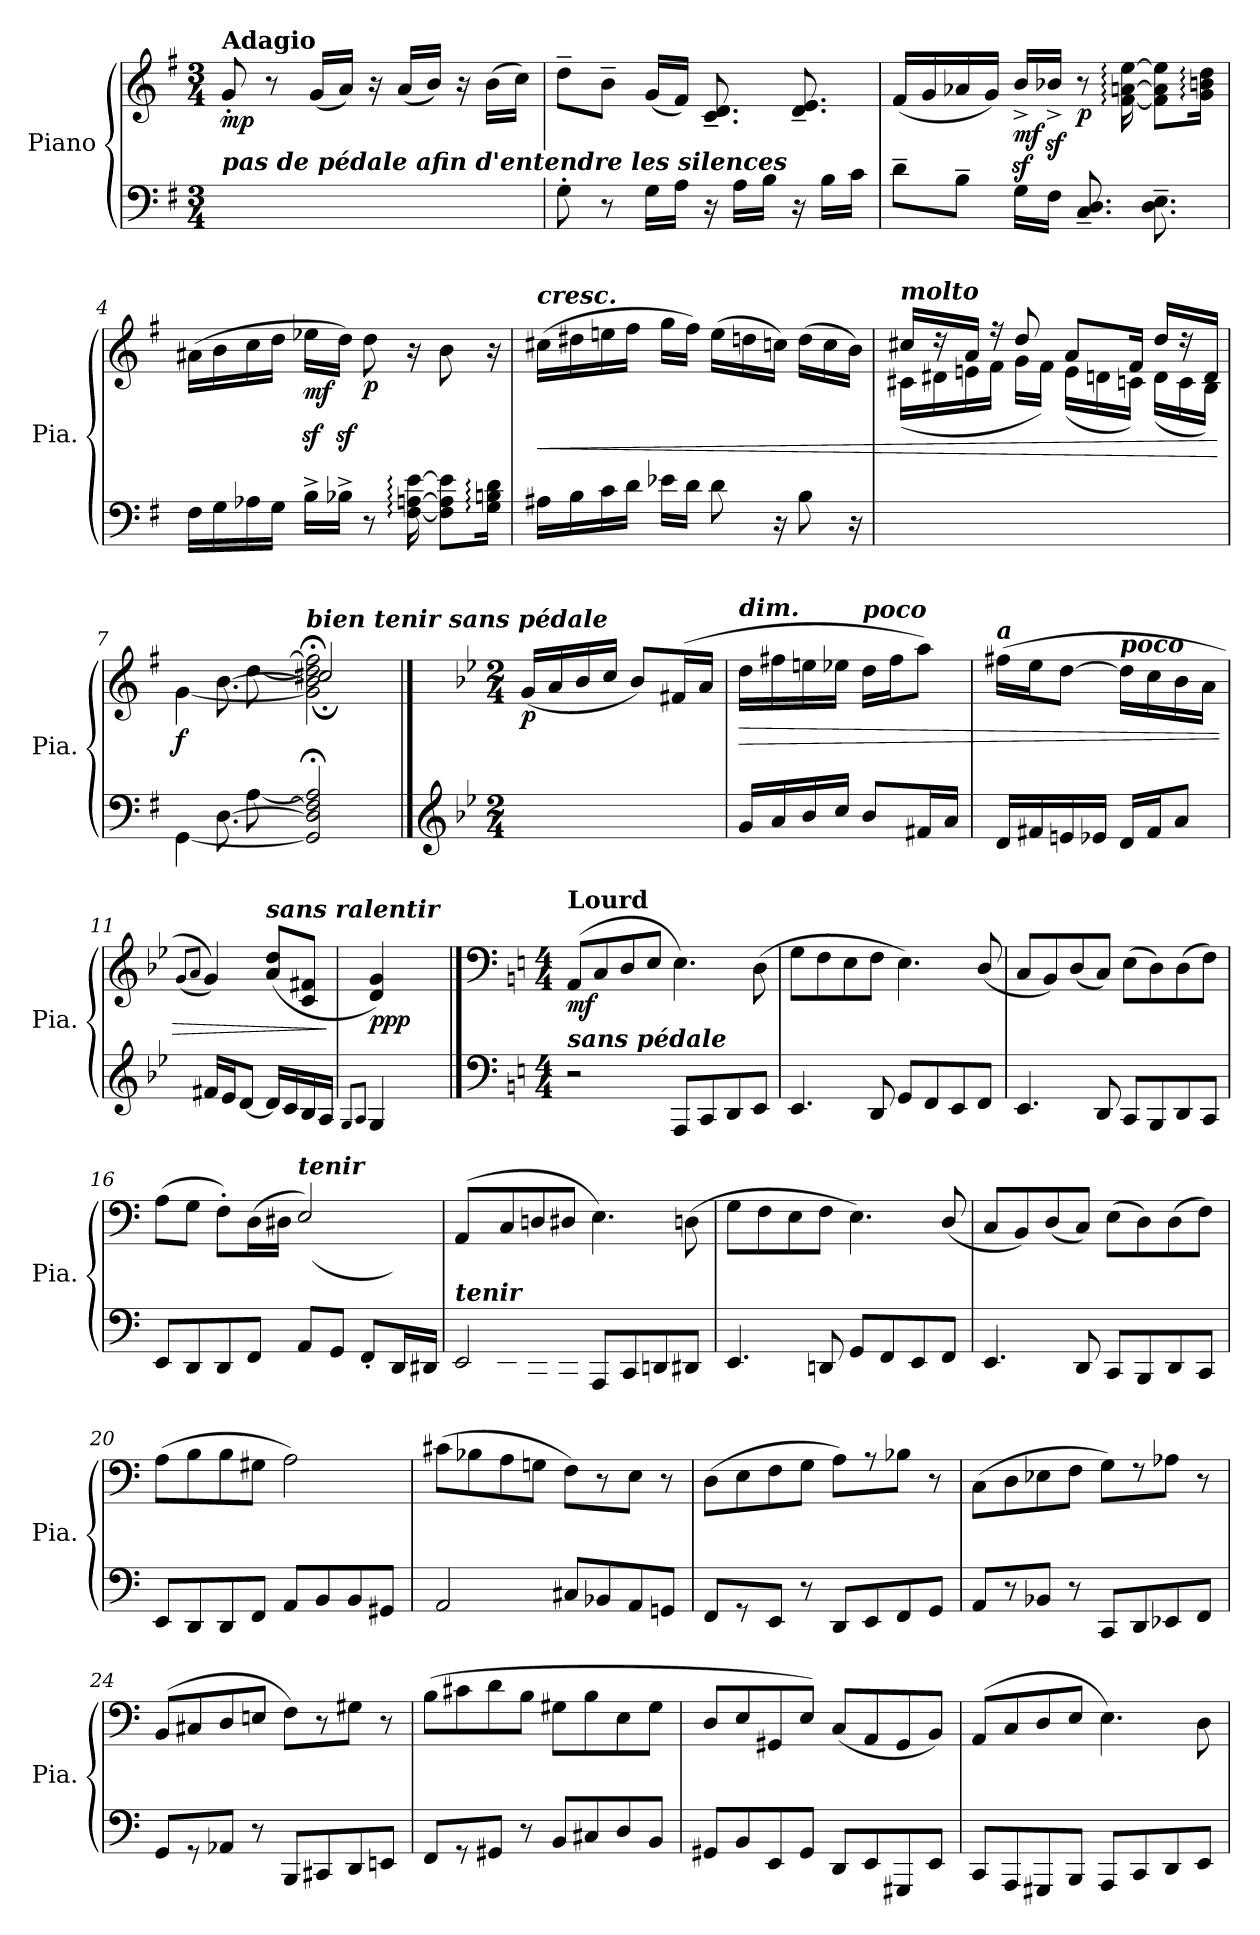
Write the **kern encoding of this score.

**kern	**kern	**dynam
*part1	*part1	*part1
*staff2	*staff1	*staff1/2
*I"Piano	*	*
*I'Pia.	*	*
*clefF4	*clefG2	*
*k[f#]	*k[f#]	*
*M3/4	*M3/4	*
*MM67	*MM67	*
=1	=1	=1
!	!LO:TX:a:B:t=Adagio	!
!LO:TX:a:Bi:t=pas de pédale afin d'entendre les silences	!	!
!	!	!LO:DY:b
2.ryy	8g'/	mp
.	8r	.
.	(16g/LL	.
.	16a/JJ)	.
.	16r	.
.	(16a/LL	.
.	16b/JJ)	.
.	16r	.
.	(16b\LL	.
.	16cc\JJ)	.
=2	=2	=2
8G'\	8dd~\L	.
8r	8b~\J	.
16G\LL	(16g/LL	.
16A\JJ	16f#/JJ)	.
16r	8.c/~ 8.d/~	.
16A\LL	.	.
16B\JJ	.	.
16r	8.d/~ 8.e/~	.
16B\LL	.	.
16c\JJ	.	.
=3	=3	=3
8d~\L	(16f#/LL	.
.	16g/	.
8B~\J	16a-X/	.
.	16g/JJ)	.
!	!	!LO:DY:b
16G\LL	16bz<^/LL	mf
16F#\JJ	16b-Xz<^/JJ	.
!	!	!LO:DY:b
8.C/~ 8.D/~	8r	p
.	[16f#\: [16an\: [16ee\:	.
8.D\~ 8.E\~	8f#\] 8a\] 8ee\]L	.
.	16g\: 16bn\: 16dd\:Jk	.
!!LO:LB:g=z
=4	=4	=4
16F#\LL	(16a#X\LL	.
16G\	16b\	.
16A-X\	16cc\	.
16G\JJ	16dd\JJ	.
!	!	!LO:DY:b
16B^\LL	16ee-Xz<\LL	mf
16B-X^\JJ	16ddz<\JJ)	.
!	!	!LO:DY:b
8r	8dd\	p
[16F#\: [16An\: [16e\:	16r	.
8F#\] 8A\] 8e\]L	8b\	.
16G\: 16Bn\: 16d\:Jk	16r	.
=5	=5	=5
!	!LO:TX:a:Bi:t=cresc.	!
!	!	!LO:HP:b
16A#X\LL	(16cc#X\LL	<
16B\	16dd#X\	.
16c\	16een\	.
16d\JJ	16ff#\JJ	.
16e-X\LL	16gg\LL	.
16d\JJ	16ff#\JJ)	.
8d\	(16ee\LL	.
.	16ddn\	.
16r	16ccn\JJ)	.
8B\	(16dd\LL	.
.	16cc\	.
16r	16b\JJ)	.
!!LO:LB:g=z
=6	=6	=6
*	*^	*
!	!LO:TX:a:Bi:t=molto	!	!
2.ryy	16cc#X/LL	(16c#X\LL	.
.	16rdd	16d#X\	.
.	16a/JJ	16en\	.
.	16rff	16f#\JJ	.
.	8dd/	16g\LL	.
.	.	16f#\JJ)	.
.	8a/L	(16e\LL	.
.	.	16dn\	.
.	16f#/Jk	16cn\JJ)	.
.	16dd/LL	(16d\LL	.
.	16rdd	16c\	.
.	16d/JJ	16B\JJ)	.
*	*v	*v	*
.	.	[
=7	=7	=7
*^	*^	*
*	*^	*	*^	*
*	*	*^	*	*	*^	*
!	!	!	!	!	!	!	!	!LO:DY:b
16GG/LLyy	[4GG\	16ryy	8ryy	16g/LLyy	[4g\	16ryy	8ryy	f
16D/yy	.	[8.D\	.	16b/yy	.	[8.b\	.	.
16A/yy	.	.	[8A\	16dd/yy	.	.	[8dd\	.
[16F#/JJ	.	.	.	[16ff#/JJ	.	.	.	.
!	!	!	!	!LO:TX:a:Bi:t=bien tenir sans pédale	!	!	!	!
2GG/]; 2D/]; 2F#/]; 2A/];	2ryy	2ryy	2ryy	2g\];< 2b\];< 2dd\];< 2ff#\];<	2cc#X;</	2ryy	2ryy	.
*v	*v	*v	*v	*	*	*	*	*
*	*v	*v	*v	*v	*
!!LO:LB:g=z
==8	==8	==8
*clefG2	*	*
*k[b-e-]	*k[b-e-]	*
*M2/4	*M2/4	*
*	*MM47	*
*^	*^	*
*	*^	*	*^	*
*	*	*^	*	*	*^	*
!	!	!	!	!LO:TX:a:B:t=Grave	!	!	!	!
!LO:TX:a:Bi:t=legato - sans pédale	!	!	!	!	!	!	!	!
!	!	!	!	!	!	!	!	!LO:DY:b
*v	*v	*v	*v	*	*	*	*	*
*	*v	*v	*v	*v	*
2ryy	(16g/LL	p
.	16a/	.
.	16b-/	.
.	16cc/JJ	.
.	8b-/L)	.
.	(>16f#X/L	.
.	16a/JJ	.
=9	=9	=9
!	!LO:TX:a:Bi:t=dim.	!
!	!	!LO:HP:b
16g/LL	16dd\LL	>
16a/	16ff#X\	.
16b-/	16een\	.
16cc/JJ	16ee-X\JJ	.
!	!LO:TX:a:Bi:t=poco	!
8b-/L	16dd\LL	.
.	16ff#\J	.
16f#X/L	8aa\J)	.
16a/JJ	.	.
!!LO:LB:g=z
=10	=10	=10
!	!LO:TX:a:Bi:t=a	!
16d/LL	(16ff#X\LL	.
16f#X/	16ee-\J	.
16en/	[8dd\J	.
16e-X/JJ	.	.
!	!LO:TX:a:Bi:t=poco	!
16d/LL	16dd\LL]	.
16f#/J	16cc\	.
8a/J	16b-\	.
.	16a\JJ	.
=11	=11	=11
.	(8qg/L	.
.	8qa/J	.
16f#X/LL	4g/))	.
16e-/J	.	.
[8d/J	.	.
!	!LO:TX:a:Bi:t=sans ralentir	!
16d/LL]	(8a/ 8dd/L	.
16c/	.	.
16B-/	8c/ 8f#X/J	.
16A/JJ	.	.
.	.	]
=12	=12	=12
8qG/L	.	.
8qA/J	.	.
!	!	!LO:DY:b
4G/	4d/ 4g/)	ppp
4r;<yy	4ryy	.
!!LO:PB:g=z
==13	==13	==13
*clefF4	*clefF4	*
*k[]	*k[]	*
*M4/4	*M4/4	*
*	*MM137	*
!	!LO:TX:a:B:t=Lourd	!
!LO:TX:a:Bi:t=sans pédale	!	!
!	!	!LO:DY:b
2r	(8AA/L	mf
.	8C/	.
.	8D/	.
.	8E/J	.
8AAA/L	4.E\)	.
8CC/	.	.
8DD/	.	.
8EE/J	(8D\	.
=14	=14	=14
4.EE/	8G\L	.
.	8F\	.
.	8E\	.
8DD/	8F\J	.
8GG/L	4.E\)	.
8FF/	.	.
8EE/	.	.
8FF/J	(8D/	.
=15	=15	=15
4.EE/	8C/L	.
.	8BB/)	.
.	(8D/	.
8DD/	8C/J)	.
8CC/L	(8E\L	.
8BBB/	8D\)	.
8DD/	(8D\	.
8CC/J	8F\J)	.
!!LO:LB:g=z
=16	=16	=16
*	*^	*
8EE/L	(>8A\L	2ryy	.
8DD/	8G\J	.	.
8DD/	8F'\L)	.	.
8FF/J	(16D\L	.	.
.	16D#X\JJ	.	.
!	!LO:TX:a:Bi:t=tenir	!	!
8AA/L	2E/)	(8E\Lyy	.
8GG/J	.	8D#\	.
8FF'/L	.	8C\	.
16DD/L	.	8BB\J)	.
16DD#X/JJ	.	.	.
*	*v	*v	*
=17	=17	=17
*^	*	*
!LO:TX:a:Bi:t=tenir	!	!	!
2EE/	8EE\Lyy	(8AA/L	.
.	8DD#X\	8C/	.
.	8CC\	8Dn/	.
.	8BBB\J	8D#X/J	.
8AAA/L	2ryy	4.E\)	.
8CC/	.	.	.
8DDn/	.	.	.
8DD#X/J	.	(8Dn\	.
*v	*v	*	*
=18	=18	=18
4.EE/	8G\L	.
.	8F\	.
.	8E\	.
8DDn/	8F\J	.
8GG/L	4.E\)	.
8FF/	.	.
8EE/	.	.
8FF/J	(8D/	.
=19	=19	=19
4.EE/	8C/L	.
.	8BB/)	.
.	(8D/	.
8DD/	8C/J)	.
8CC/L	(8E\L	.
8BBB/	8D\)	.
8DD/	(8D\	.
8CC/J	8F\J)	.
!!LO:LB:g=z
=20	=20	=20
8EE/L	(8A\L	.
8DD/	8B\	.
8DD/	8B\	.
8FF/J	8G#X\J	.
8AA/L	2A\)	.
8BB/	.	.
8BB/	.	.
8GG#X/J	.	.
=21	=21	=21
2AA/	(8c#X\L	.
.	8B-X\	.
.	8A\	.
.	8Gn\J	.
8C#X/L	8F\L)	.
8BB-X/	8r	.
8AA/	8E\J	.
8GGn/J	8r	.
=22	=22	=22
8FF/L	(8D\L	.
8rGG	8E\	.
8EE/J	8F\	.
8r	8G\J	.
8DD/L	8A\L)	.
8EE/	8r	.
8FF/	8B-X\J	.
8GG/J	8r	.
=23	=23	=23
8AA/L	(8C\L	.
8r	8D\	.
8BB-X/J	8E-X\	.
8r	8F\J	.
8CC/L	8G\L)	.
8DD/	8r	.
8EE-X/	8A-X\J	.
8FF/J	8r	.
!!LO:LB:g=z
=24	=24	=24
8GG/L	(8BB/L	.
8r	8C#X/	.
8AA-X/J	8D/	.
8r	8En/J	.
8BBB/L	8F\L)	.
8CC#X/	8r	.
8DD/	8G#X\J	.
8EEn/J	8r	.
=25	=25	=25
8FF/L	(8B\L	.
8r	8c#X\	.
8GG#X/J	8d\	.
8r	8B\J	.
8BB/L	8G#X\L	.
8C#X/	8B\	.
8D/	8E\	.
8BB/J	8G#\J	.
=26	=26	=26
8GG#X/L	8D/L	.
8BB/	8E/	.
8EE/	8GG#X/	.
8GG#/J	8E/J)	.
8DD/L	(8C/L	.
8EE/	8AA/	.
8GGG#X/	8GG#/	.
8EE/J	8BB/J)	.
=27	=27	=27
8CC/L	(8AA/L	.
8AAA/	8C/	.
8GGG#X/	8D/	.
8BBB/J	8E/J	.
8AAA/L	4.E\)	.
8CC/	.	.
8DD/	.	.
8EE/J	8D\	.
=	=	=
*-	*-	*-
